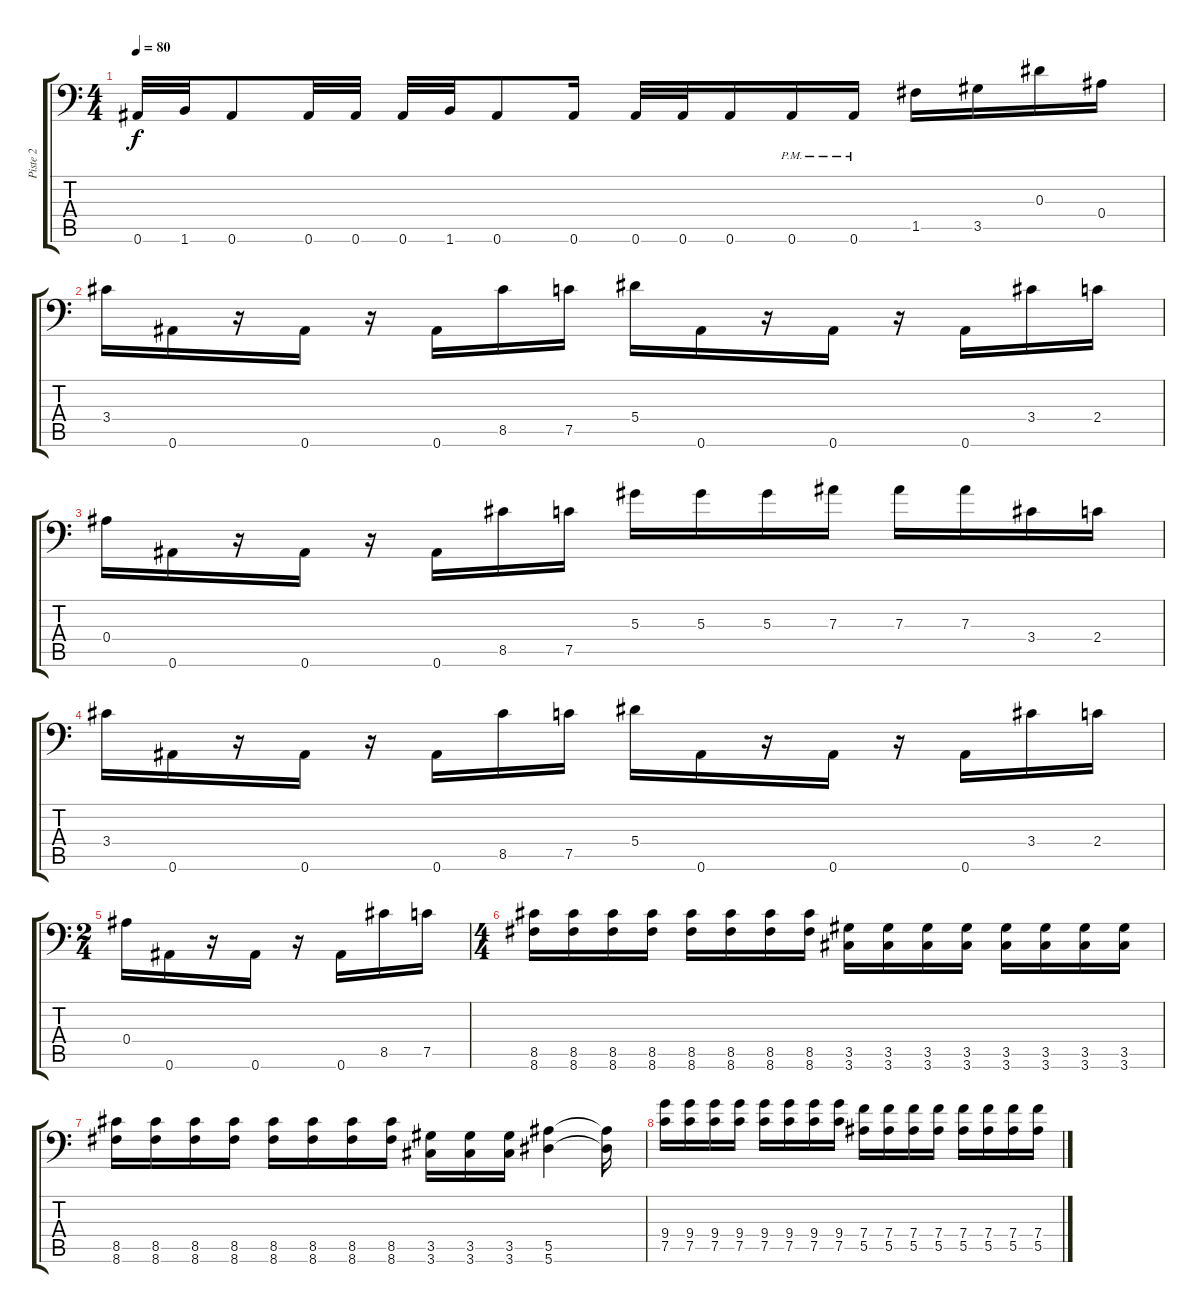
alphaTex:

\track ("Piste 2" "Piste 2") {instrument distortionguitar}
\staff {score tabs}
\tuning (C4 G3 Eb3 Bb2 F2 Bb1) {hide}
\ts (4 4)
\tempo 80
\clef f4
\ks c
0.6.32{dy f} 1.6.32 0.6.8 0.6.32 0.6.32 0.6.32 1.6.32 0.6.8 0.6.16 0.6.32 0.6.32 0.6.16 0.6{pm}.16 0.6{pm}.16 1.5.16 3.5.16 0.3.16 0.4.16 |
3.4.16 0.6.16 r.16 0.6.16 r.16 0.6.16 8.5.16 7.5.16 5.4.16 0.6.16 r.16 0.6.16 r.16 0.6.16 3.4.16 2.4.16 |
0.4.16 0.6.16 r.16 0.6.16 r.16 0.6.16 8.5.16 7.5.16 5.3.16 5.3.16 5.3.16 7.3.16 7.3.16 7.3.16 3.4.16 2.4.16 |
3.4.16 0.6.16 r.16 0.6.16 r.16 0.6.16 8.5.16 7.5.16 5.4.16 0.6.16 r.16 0.6.16 r.16 0.6.16 3.4.16 2.4.16 |
\ts (2 4)
0.4.16 0.6.16 r.16 0.6.16 r.16 0.6.16 8.5.16 7.5.16 |
\ts (4 4)
(8.5 8.6).16 (8.5 8.6).16 (8.5 8.6).16 (8.5 8.6).16 (8.5 8.6).16 (8.5 8.6).16 (8.5 8.6).16 (8.5 8.6).16 (3.5 3.6).16 (3.5 3.6).16 (3.5 3.6).16 (3.5 3.6).16 (3.5 3.6).16 (3.5 3.6).16 (3.5 3.6).16 (3.5 3.6).16 |
(8.5 8.6).16 (8.5 8.6).16 (8.5 8.6).16 (8.5 8.6).16 (8.5 8.6).16 (8.5 8.6).16 (8.5 8.6).16 (8.5 8.6).16 (3.5 3.6).16 (3.5 3.6).16 (3.5 3.6).16 (5.5 5.6).4 (5.5{t} 5.6{t}).16 |
(9.4 7.5).16 (9.4 7.5).16 (9.4 7.5).16 (9.4 7.5).16 (9.4 7.5).16 (9.4 7.5).16 (9.4 7.5).16 (9.4 7.5).16 (7.4 5.5).16 (7.4 5.5).16 (7.4 5.5).16 (7.4 5.5).16 (7.4 5.5).16 (7.4 5.5).16 (7.4 5.5).16 (7.4 5.5).16
